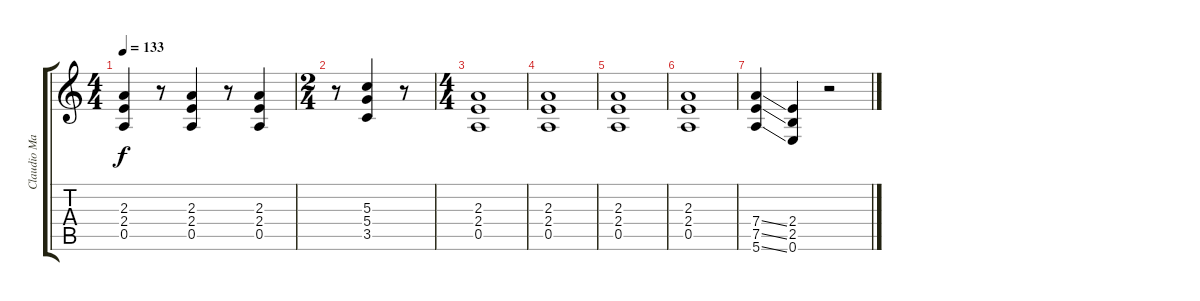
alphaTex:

\track ("Claudio Marciello (Gtr 2)" "Claudio Ma") {instrument distortionguitar}
\staff {score tabs}
\tuning (E4 B3 G3 D3 A2 E2) {hide}
\ts (4 4)
\tempo 133
\clef g2
\ks c
(2.3 2.4 0.5).4{dy f} r.8 (2.3 2.4 0.5).4 r.8 (2.3 2.4 0.5).4 |
\ts (2 4)
r.8 (5.3 5.4 3.5).4 r.8 |
\ts (4 4)
(2.3 2.4 0.5).1 |
(2.3 2.4 0.5).1 |
(2.3 2.4 0.5).1 |
(2.3 2.4 0.5).1 |
(7.4{ss} 7.5{ss} 5.6{ss}).4 (2.4 2.5 0.6).4{volume 0} r.2
